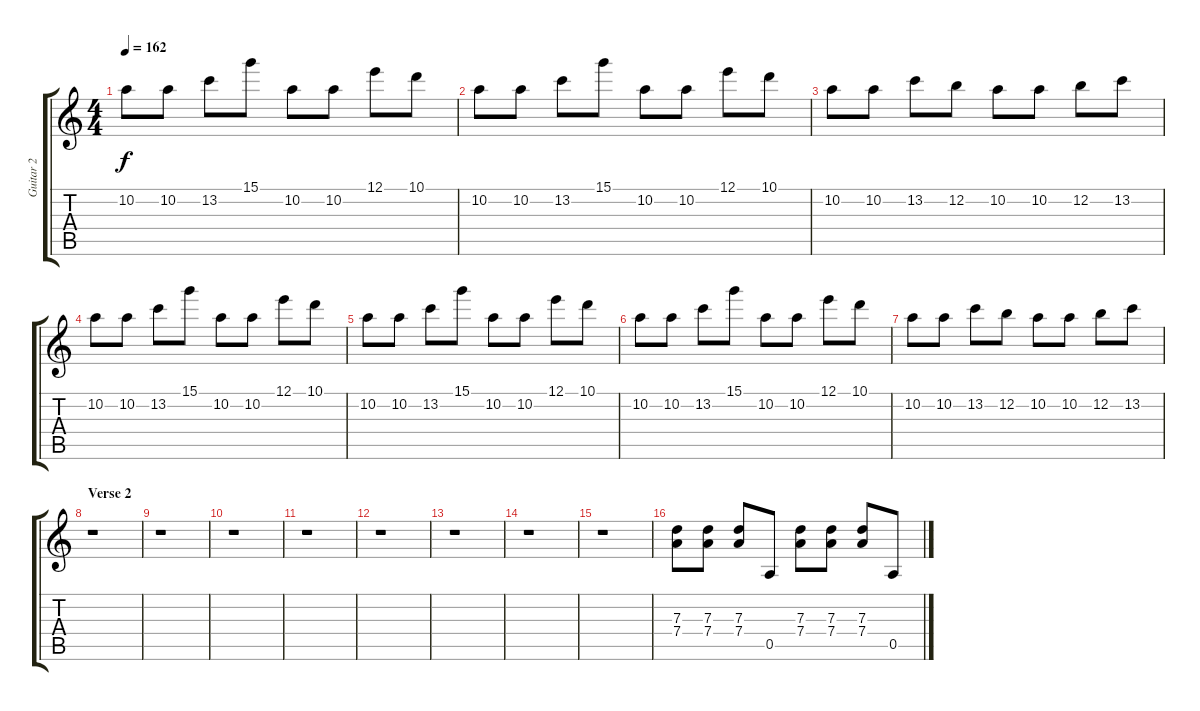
\track ("Guitar 2" "Guitar 2") {instrument distortionguitar}
\staff {score tabs}
\tuning (E4 B3 G3 D3 A2 E2) {hide}
\ts (4 4)
\tempo 162
\clef g2
\ks c
10.2.8{dy f} 10.2.8 13.2.8 15.1.8 10.2.8 10.2.8 12.1.8 10.1.8 |
10.2.8 10.2.8 13.2.8 15.1.8 10.2.8 10.2.8 12.1.8 10.1.8 |
10.2.8 10.2.8 13.2.8 12.2.8 10.2.8 10.2.8 12.2.8 13.2.8 |
10.2.8 10.2.8 13.2.8 15.1.8 10.2.8 10.2.8 12.1.8 10.1.8 |
10.2.8 10.2.8 13.2.8 15.1.8 10.2.8 10.2.8 12.1.8 10.1.8 |
10.2.8 10.2.8 13.2.8 15.1.8 10.2.8 10.2.8 12.1.8 10.1.8 |
10.2.8 10.2.8 13.2.8 12.2.8 10.2.8 10.2.8 12.2.8 13.2.8 |
\section ("" "Verse 2")
r.1 |
r.1 |
r.1 |
r.1 |
r.1 |
r.1 |
r.1 |
r.1 |
(7.3 7.4).8 (7.3 7.4).8 (7.3 7.4).8 0.5.8 (7.3 7.4).8 (7.3 7.4).8 (7.3 7.4).8 0.5.8
